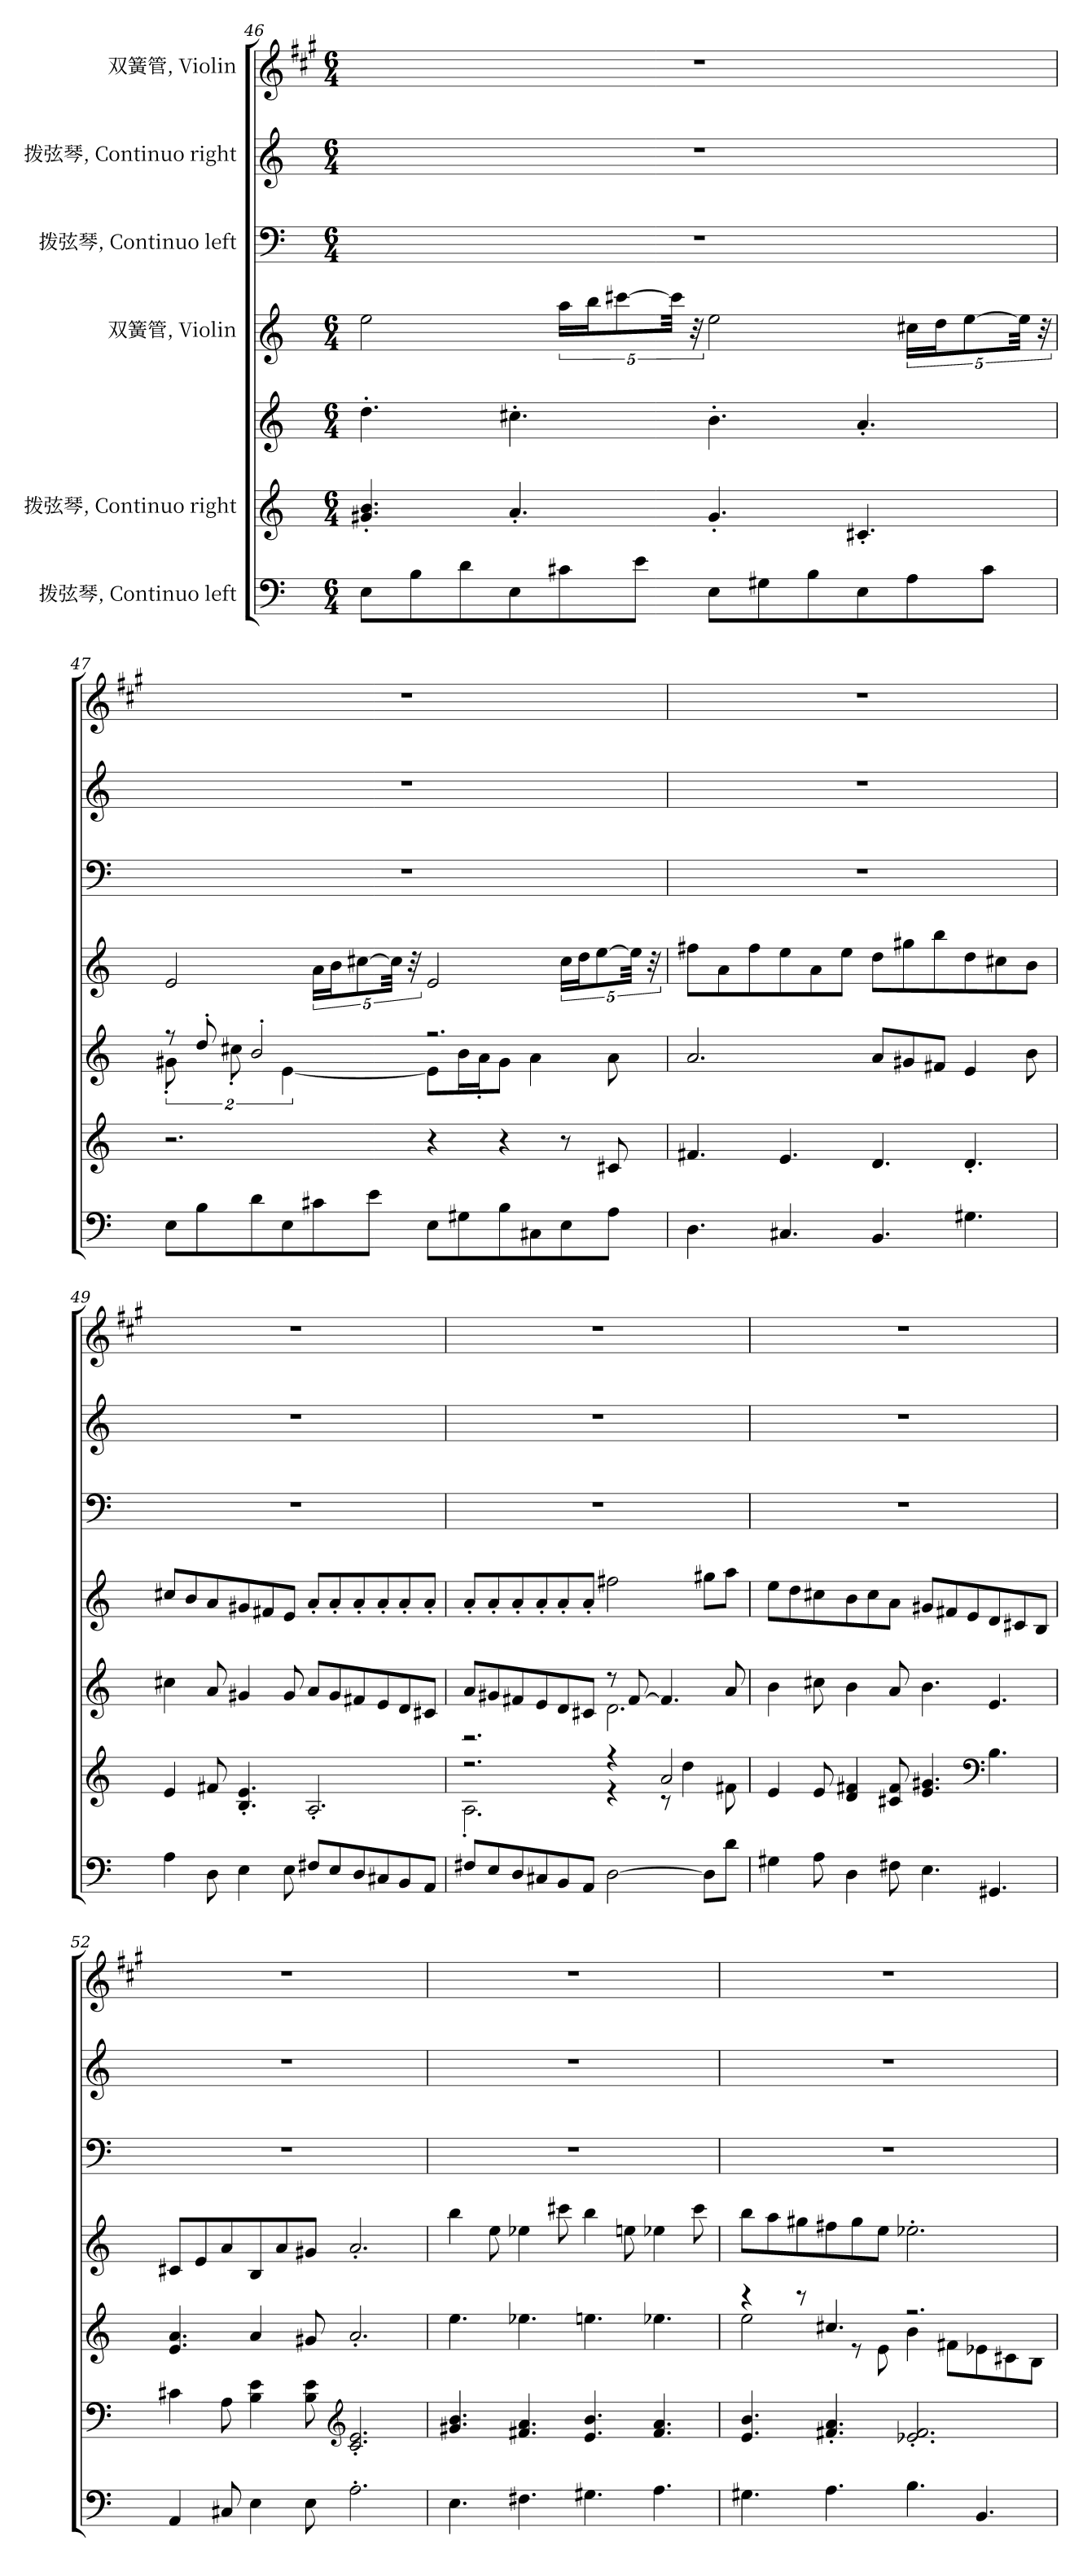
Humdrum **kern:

**kern	**kern	**kern	**kern	**kern	**kern	**kern
*part6	*part5	*part5	*part4	*part3	*part2	*part1
*staff7	*staff6	*staff5	*staff4	*staff3	*staff2	*staff1
*I"拨弦琴, Continuo left	*I"拨弦琴, Continuo right	*	*I"双簧管, Violin	*I"拨弦琴, Continuo left	*I"拨弦琴, Continuo right	*I"双簧管, Violin
!!LO:PB:g=z
*clefF4	*clefG2	*clefG2	*clefG2	*clefF4	*clefG2	*clefG2
*k[]	*k[]	*k[]	*k[]	*k[]	*k[]	*k[f#c#g#]
*M6/4	*M6/4	*M6/4	*M6/4	*M6/4	*M6/4	*M6/4
=46	=46	=46	=46	=46	=46	=46
8E\L	4.g#X/' 4.b/'	4.dd'\	2ee\	1.r	1.r	1.r
8B\	.	.	.	.	.	.
8d\	.	.	.	.	.	.
8E\	4.a'/	4.cc#X'\	.	.	.	.
8c#X\	.	.	20aa\LL	.	.	.
.	.	.	20bb\J	.	.	.
.	.	.	[10ccc#X\	.	.	.
8e\J	.	.	.	.	.	.
.	.	.	40ccc#\Jkk]	.	.	.
.	.	.	40r	.	.	.
8E\L	4.g#'/	4.b'\	2ee\	.	.	.
8G#X\	.	.	.	.	.	.
8B\	.	.	.	.	.	.
8E\	4.c#X'/	4.a'/	.	.	.	.
8A\	.	.	20cc#X\LL	.	.	.
.	.	.	20dd\J	.	.	.
.	.	.	[10ee\	.	.	.
8c#\J	.	.	.	.	.	.
.	.	.	40ee\Jkk]	.	.	.
.	.	.	40r	.	.	.
!!LO:PB:g=z
=47	=47	=47	=47	=47	=47	=47
*	*	*^	*	*	*	*
8E\L	2.r	8r	16%3g#X'\	2e/	1.r	1.r	1.r
8B\	.	8dd'/	.	.	.	.	.
.	.	.	16%3cc#X'\	.	.	.	.
8d\	.	2b'/	.	.	.	.	.
8E\	.	.	[8%3e\	.	.	.	.
8c#X\	.	.	.	20a\LL	.	.	.
.	.	.	.	20b\J	.	.	.
.	.	.	.	[10cc#X\	.	.	.
8e\J	.	.	.	.	.	.	.
.	.	.	.	40cc#\Jkk]	.	.	.
.	.	.	.	40r	.	.	.
8E\L	4r	2.r	8e\L]	2e/	.	.	.
8G#X\	.	.	16b\L	.	.	.	.
.	.	.	16a'\J	.	.	.	.
8B\	4r	.	8g#\J	.	.	.	.
8C#X\	.	.	4a\	.	.	.	.
8E\	8r	.	.	20cc#\LL	.	.	.
.	.	.	.	20dd\J	.	.	.
.	.	.	.	[10ee\	.	.	.
8A\J	8c#X/	.	8a\	.	.	.	.
.	.	.	.	40ee\Jkk]	.	.	.
.	.	.	.	40r	.	.	.
*	*	*v	*v	*	*	*	*
=48	=48	=48	=48	=48	=48	=48
4.D\	4.f#X/	2.a/	8ff#X\L	1.r	1.r	1.r
.	.	.	8a\	.	.	.
.	.	.	8ff#\	.	.	.
4.C#X/	4.e/	.	8ee\	.	.	.
.	.	.	8a\	.	.	.
.	.	.	8ee\J	.	.	.
4.BB/	4.d/	8a/L	8dd\L	.	.	.
.	.	8g#X/	8gg#X\	.	.	.
.	.	8f#X/J	8bb\	.	.	.
4.G#X\	4.d'/	4e/	8dd\	.	.	.
.	.	.	8cc#X\	.	.	.
.	.	8b\	8b\J	.	.	.
!!LO:PB:g=z
=49	=49	=49	=49	=49	=49	=49
4A\	4e/	4cc#X\	8cc#X/L	1.r	1.r	1.r
.	.	.	8b/	.	.	.
8D\	8f#X/	8a/	8a/	.	.	.
4E\	4.B/' 4.e/'	4g#X/	8g#X/	.	.	.
.	.	.	8f#X/	.	.	.
8E\	.	8g#/	8e/J	.	.	.
8F#X/L	2.A'/	8a/L	8a'/L	.	.	.
8E/	.	8g#/	8a'/	.	.	.
8D/	.	8f#X/	8a'/	.	.	.
8C#X/	.	8e/	8a'/	.	.	.
8BB/	.	8d/	8a'/	.	.	.
8AA/J	.	8c#X/J	8a'/J	.	.	.
=50	=50	=50	=50	=50	=50	=50
*	*^	*^	*	*	*	*
8F#X/L	2.r	2.A'\	8a/L	2.r	8a'/L	1.r	1.r	1.r
8E/	.	.	8g#X/	.	8a'/	.	.	.
8D/	.	.	8f#X/	.	8a'/	.	.	.
8C#X/	.	.	8e/	.	8a'/	.	.	.
8BB/	.	.	8d/	.	8a'/	.	.	.
8AA/J	.	.	8c#X/J	.	8a'/J	.	.	.
[2D\	4r	4r	8r	2.d\	2ff#X\	.	.	.
.	.	.	[8f#/	.	.	.	.	.
.	2a/	8r	4.f#/]	.	.	.	.	.
.	.	4dd\	.	.	.	.	.	.
8D\L]	.	.	.	.	8gg#X\L	.	.	.
8d\J	.	8f#X\	8a/	.	8aa\J	.	.	.
*	*v	*v	*	*	*	*	*	*
*	*	*v	*v	*	*	*	*
!!LO:PB:g=z
=51	=51	=51	=51	=51	=51	=51
4G#X\	4e/	4b\	8ee\L	1.r	1.r	1.r
.	.	.	8dd\	.	.	.
8A\	8e/	8cc#X\	8cc#X\	.	.	.
4D\	4d/ 4f#X/	4b\	8b\	.	.	.
.	.	.	8cc#\	.	.	.
8F#X\	8c#X/ 8f#/	8a/	8a\J	.	.	.
4.E\	4.e/ 4.g#X/	4.b\	8g#X/L	.	.	.
.	.	.	8f#X/	.	.	.
.	.	.	8e/	.	.	.
*	*clefF4	*	*	*	*	*
4.GG#X/	4.B\	4.e/	8d/	.	.	.
.	.	.	8c#X/	.	.	.
.	.	.	8B/J	.	.	.
=52	=52	=52	=52	=52	=52	=52
4AA/	4c#X\	4.e/ 4.a/	8c#X/L	1.r	1.r	1.r
.	.	.	8e/	.	.	.
8C#X/	8A\	.	8a/	.	.	.
4E\	4B\ 4e\	4a/	8B/	.	.	.
.	.	.	8a/	.	.	.
8E\	8B\ 8e\	8g#X/	8g#X/J	.	.	.
*	*clefG2	*	*	*	*	*
2.A'\	2.c#/' 2.e/'	2.a'/	2.a'/	.	.	.
!!LO:PB:g=z
=53	=53	=53	=53	=53	=53	=53
4.E\	4.g#X/ 4.b/	4.ee\	4bb\	1.r	1.r	1.r
.	.	.	8ee\	.	.	.
4.F#X\	4.f#X/ 4.a/	4.ee-X\	4ee-X\	.	.	.
.	.	.	8ccc#X\	.	.	.
4.G#X\	4.e/ 4.b/	4.een\	4bb\	.	.	.
.	.	.	8een\	.	.	.
4.A\	4.f#/ 4.a/	4.ee-X\	4ee-X\	.	.	.
.	.	.	8ccc#\	.	.	.
=54	=54	=54	=54	=54	=54	=54
*	*	*^	*	*	*	*
4.G#X\	4.e/ 4.b/	4r	2ee\	8bb\L	1.r	1.r	1.r
.	.	.	.	8aa\	.	.	.
.	.	8r	.	8gg#X\	.	.	.
4.A\	4.f#X/' 4.a/'	4.cc#X/	.	8ff#X\	.	.	.
.	.	.	8r	8gg#\	.	.	.
.	.	.	8e\	8ee\J	.	.	.
4.B\	2.e-X/' 2.f#/'	2.r	4b\	2.ee-X'\	.	.	.
.	.	.	8f#X\L	.	.	.	.
4.BB/	.	.	8e-X\	.	.	.	.
.	.	.	8c#X\	.	.	.	.
.	.	.	8B\J	.	.	.	.
*	*	*v	*v	*	*	*	*
=	=	=	=	=	=	=
*-	*-	*-	*-	*-	*-	*-
